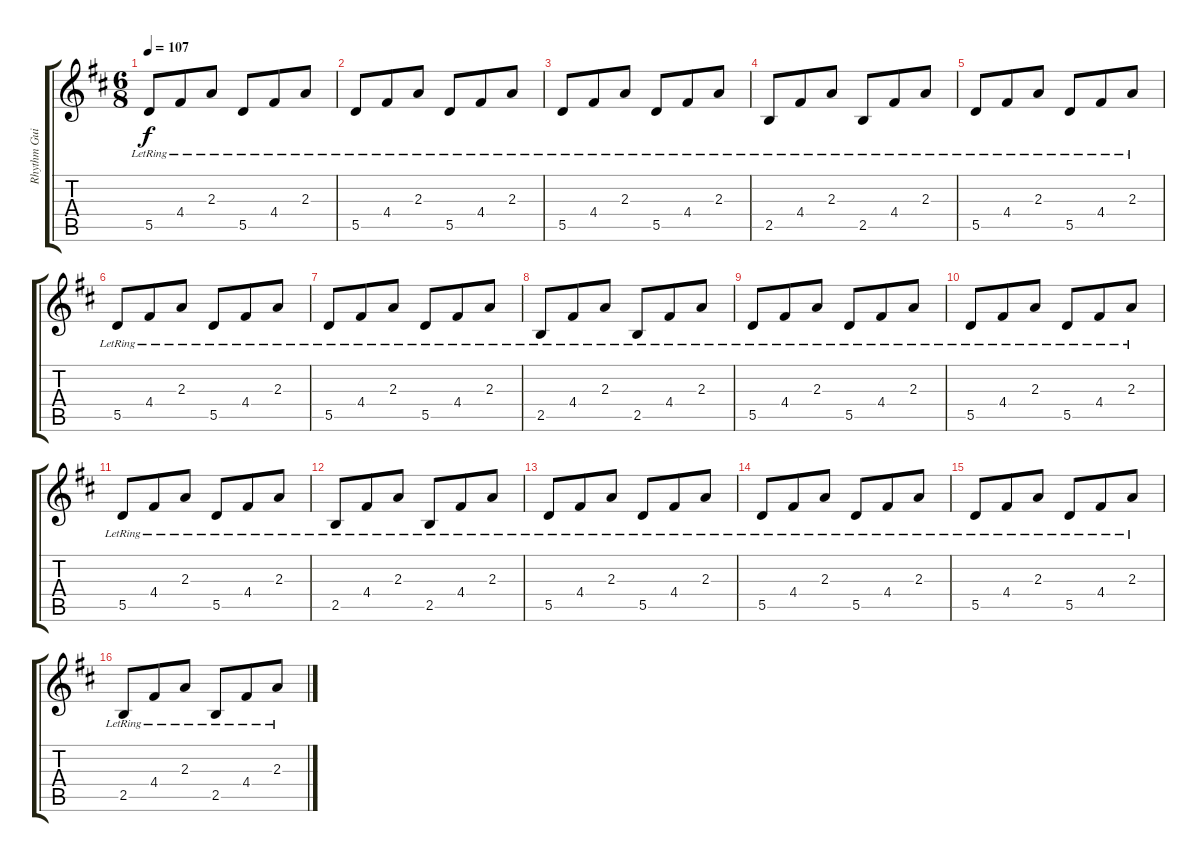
\track ("Rhythm Guitar" "Rhythm Gui") {instrument distortionguitar}
\staff {score tabs}
\tuning (E4 B3 G3 D3 A2 E2) {hide}
\ts (6 8)
\tempo 107
\clef g2
\ks d
5.5{lr}.8{dy f} 4.4{lr}.8 2.3{lr}.8 5.5{lr}.8 4.4{lr}.8 2.3{lr}.8 |
5.5{lr}.8 4.4{lr}.8 2.3{lr}.8 5.5{lr}.8 4.4{lr}.8 2.3{lr}.8 |
5.5{lr}.8 4.4{lr}.8 2.3{lr}.8 5.5{lr}.8 4.4{lr}.8 2.3{lr}.8 |
2.5{lr}.8 4.4{lr}.8 2.3{lr}.8 2.5{lr}.8 4.4{lr}.8 2.3{lr}.8 |
5.5{lr}.8 4.4{lr}.8 2.3{lr}.8 5.5{lr}.8 4.4{lr}.8 2.3{lr}.8 |
5.5{lr}.8 4.4{lr}.8 2.3{lr}.8 5.5{lr}.8 4.4{lr}.8 2.3{lr}.8 |
5.5{lr}.8 4.4{lr}.8 2.3{lr}.8 5.5{lr}.8 4.4{lr}.8 2.3{lr}.8 |
2.5{lr}.8 4.4{lr}.8 2.3{lr}.8 2.5{lr}.8 4.4{lr}.8 2.3{lr}.8 |
5.5{lr}.8 4.4{lr}.8 2.3{lr}.8 5.5{lr}.8 4.4{lr}.8 2.3{lr}.8 |
5.5{lr}.8 4.4{lr}.8 2.3{lr}.8 5.5{lr}.8 4.4{lr}.8 2.3{lr}.8 |
5.5{lr}.8 4.4{lr}.8 2.3{lr}.8 5.5{lr}.8 4.4{lr}.8 2.3{lr}.8 |
2.5{lr}.8 4.4{lr}.8 2.3{lr}.8 2.5{lr}.8 4.4{lr}.8 2.3{lr}.8 |
5.5{lr}.8 4.4{lr}.8 2.3{lr}.8 5.5{lr}.8 4.4{lr}.8 2.3{lr}.8 |
5.5{lr}.8 4.4{lr}.8 2.3{lr}.8 5.5{lr}.8 4.4{lr}.8 2.3{lr}.8 |
5.5{lr}.8 4.4{lr}.8 2.3{lr}.8 5.5{lr}.8 4.4{lr}.8 2.3{lr}.8 |
2.5{lr}.8 4.4{lr}.8 2.3{lr}.8 2.5{lr}.8 4.4{lr}.8 2.3{lr}.8
